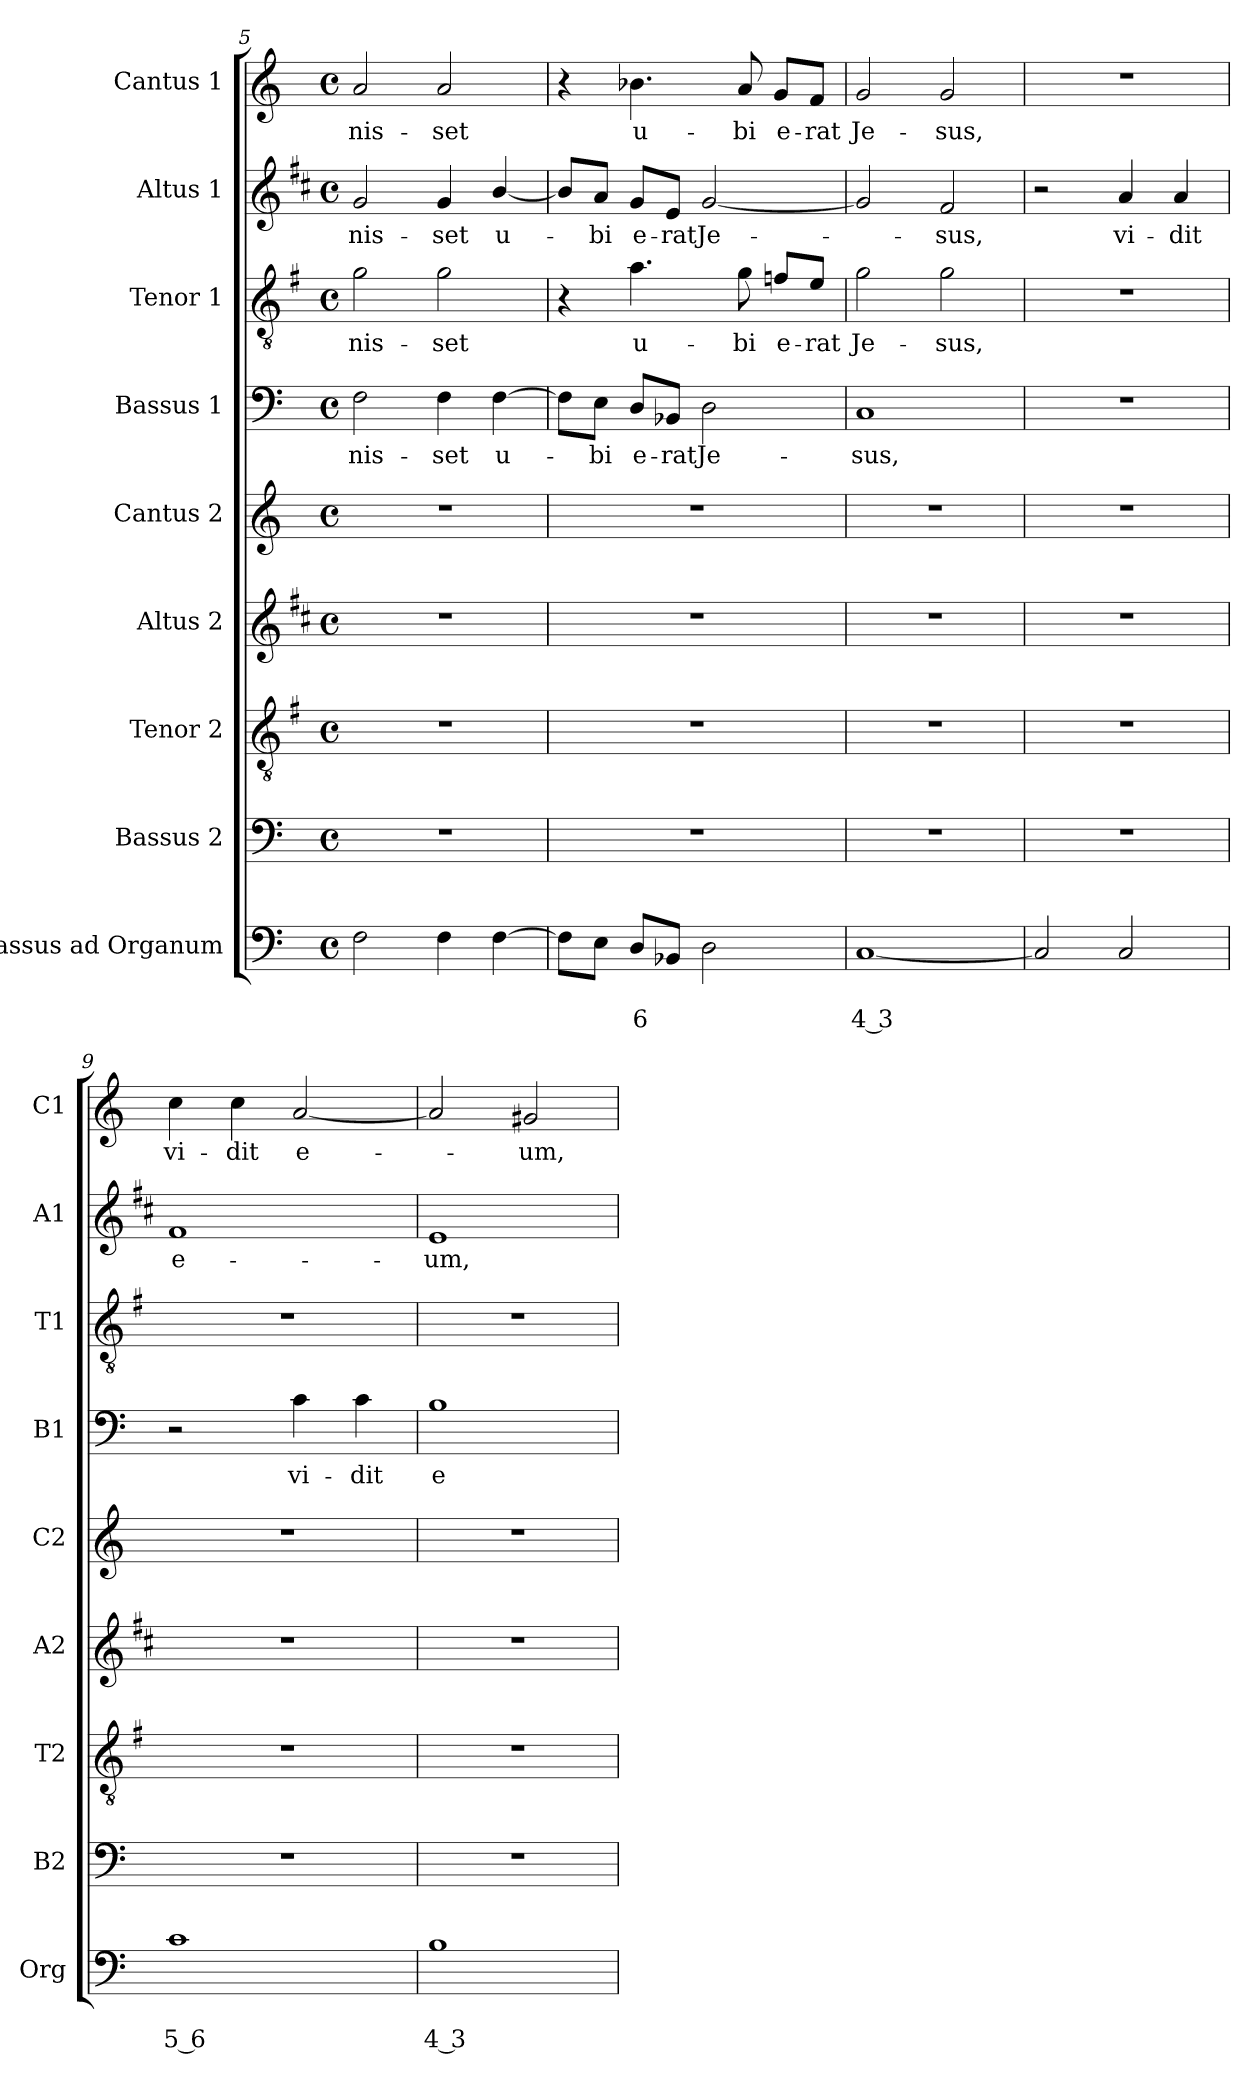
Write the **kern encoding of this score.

**kern	**text	**text	**kern	**kern	**kern	**kern	**kern	**text	**kern	**text	**kern	**text	**kern	**text
*part9	*part9	*part9	*part8	*part7	*part6	*part5	*part4	*part4	*part3	*part3	*part2	*part2	*part1	*part1
*staff9	*staff9	*staff9	*staff8	*staff7	*staff6	*staff5	*staff4	*staff4	*staff3	*staff3	*staff2	*staff2	*staff1	*staff1
*I"Bassus ad Organum	*	*	*I"Bassus 2	*I"Tenor 2	*I"Altus 2	*I"Cantus 2	*I"Bassus 1	*	*I"Tenor 1	*	*I"Altus 1	*	*I"Cantus 1	*
*I'Org	*	*	*I'B2	*I'T2	*I'A2	*I'C2	*I'B1	*	*I'T1	*	*I'A1	*	*I'C1	*
*clefF4	*	*	*clefF4	*clefGv2	*clefG2	*clefG2	*clefF4	*	*clefGv2	*	*clefG2	*	*clefG2	*
*	*	*	*	*ITrd4c7	*ITrd1c2	*	*	*	*ITrd4c7	*	*ITrd1c2	*	*	*
*k[]	*	*	*k[]	*k[]	*k[]	*k[]	*k[]	*	*k[]	*	*k[]	*	*k[]	*
*C:	*	*	*C:	*C:	*C:	*C:	*C:	*	*C:	*	*C:	*	*C:	*
*M4/4	*	*	*M4/4	*M4/4	*M4/4	*M4/4	*M4/4	*	*M4/4	*	*M4/4	*	*M4/4	*
*met(c)	*	*	*met(c)	*met(c)	*met(c)	*met(c)	*met(c)	*	*met(c)	*	*met(c)	*	*met(c)	*
=5	=5	=5	=5	=5	=5	=5	=5	=5	=5	=5	=5	=5	=5	=5
!	!	!	!	!	!	!	!	!LO:LY:b	!	!LO:LY:b	!	!LO:LY:b	!	!LO:LY:b
2F\	.	.	1r	1r	1r	1r	2F\	-nis-	2c\	-nis-	2f/	-nis-	2a/	-nis-
!	!	!	!	!	!	!	!	!LO:LY:b	!	!LO:LY:b	!	!LO:LY:b	!	!LO:LY:b
4F\	.	.	.	.	.	.	4F\	-set	2c\	-set	4f/	-set	2a/	-set
!	!	!	!	!	!	!	!	!LO:LY:b	!	!	!	!LO:LY:b	!	!
[4F\	.	.	.	.	.	.	[4F\	u-	.	.	[4a/	u-	.	.
=6	=6	=6	=6	=6	=6	=6	=6	=6	=6	=6	=6	=6	=6	=6
8F\L]	.	.	1r	1r	1r	1r	8F\L]	.	4r	.	8a/L]	.	4r	.
!	!	!	!	!	!	!	!	!LO:LY:b	!	!	!	!LO:LY:b	!	!
8E\J	.	.	.	.	.	.	8E\J	-bi	.	.	8g/J	-bi	.	.
!	!	!LO:LY:b	!	!	!	!	!	!LO:LY:b	!	!LO:LY:b	!	!LO:LY:b	!	!LO:LY:b
8D/L	.	6	.	.	.	.	8D/L	e-	4.d\	u-	8f/L	e-	4.b-X\	u-
!	!	!	!	!	!	!	!	!LO:LY:b	!	!	!	!LO:LY:b	!	!
8BB-X/J	.	.	.	.	.	.	8BB-X/J	-rat	.	.	8d/J	-rat	.	.
!	!	!	!	!	!	!	!	!LO:LY:b	!	!	!	!LO:LY:b	!	!
2D\	.	.	.	.	.	.	2D\	Je-	.	.	[2f/	Je-	.	.
!	!	!	!	!	!	!	!	!	!	!LO:LY:b	!	!	!	!LO:LY:b
.	.	.	.	.	.	.	.	.	8c\	-bi	.	.	8a/	-bi
!	!	!	!	!	!	!	!	!	!	!LO:LY:b	!	!	!	!LO:LY:b
.	.	.	.	.	.	.	.	.	8B-X/L	e-	.	.	8g/L	e-
!	!	!	!	!	!	!	!	!	!	!LO:LY:b	!	!	!	!LO:LY:b
.	.	.	.	.	.	.	.	.	8A/J	-rat	.	.	8f/J	-rat
!!LO:PB:g=z
=7	=7	=7	=7	=7	=7	=7	=7	=7	=7	=7	=7	=7	=7	=7
!	!	!LO:LY:b	!	!	!	!	!	!LO:LY:b	!	!LO:LY:b	!	!	!	!LO:LY:b
[1C	.	4 3	1r	1r	1r	1r	1C	-sus,	2c\	Je-	2f/]	.	2g/	Je-
!	!	!	!	!	!	!	!	!	!	!LO:LY:b	!	!LO:LY:b	!	!LO:LY:b
.	.	.	.	.	.	.	.	.	2c\	-sus,	2e/	-sus,	2g/	-sus,
=8	=8	=8	=8	=8	=8	=8	=8	=8	=8	=8	=8	=8	=8	=8
2C/]	.	.	1r	1r	1r	1r	1r	.	1r	.	2r	.	1r	.
!	!	!	!	!	!	!	!	!	!	!	!	!LO:LY:b	!	!
2C/	.	.	.	.	.	.	.	.	.	.	4g/	vi-	.	.
!	!	!	!	!	!	!	!	!	!	!	!	!LO:LY:b	!	!
.	.	.	.	.	.	.	.	.	.	.	4g/	-dit	.	.
=9	=9	=9	=9	=9	=9	=9	=9	=9	=9	=9	=9	=9	=9	=9
!	!	!LO:LY:b	!	!	!	!	!	!	!	!	!	!LO:LY:b	!	!LO:LY:b
1c	.	5 6	1r	1r	1r	1r	2r	.	1r	.	1e	e-	4cc\	vi-
!	!	!	!	!	!	!	!	!	!	!	!	!	!	!LO:LY:b
.	.	.	.	.	.	.	.	.	.	.	.	.	4cc\	-dit
!	!	!	!	!	!	!	!	!LO:LY:b	!	!	!	!	!	!LO:LY:b
.	.	.	.	.	.	.	4c\	vi-	.	.	.	.	[2a/	e-
!	!	!	!	!	!	!	!	!LO:LY:b	!	!	!	!	!	!
.	.	.	.	.	.	.	4c\	-dit	.	.	.	.	.	.
=10	=10	=10	=10	=10	=10	=10	=10	=10	=10	=10	=10	=10	=10	=10
!	!	!LO:LY:b	!	!	!	!	!	!LO:LY:b	!	!	!	!LO:LY:b	!	!
1B	.	4 3	1r	1r	1r	1r	1B	e-	1r	.	1d	-um,	2a/]	.
!	!	!	!	!	!	!	!	!	!	!	!	!	!	!LO:LY:b
.	.	.	.	.	.	.	.	.	.	.	.	.	2g#X/	-um,
=	=	=	=	=	=	=	=	=	=	=	=	=	=	=
*-	*-	*-	*-	*-	*-	*-	*-	*-	*-	*-	*-	*-	*-	*-
